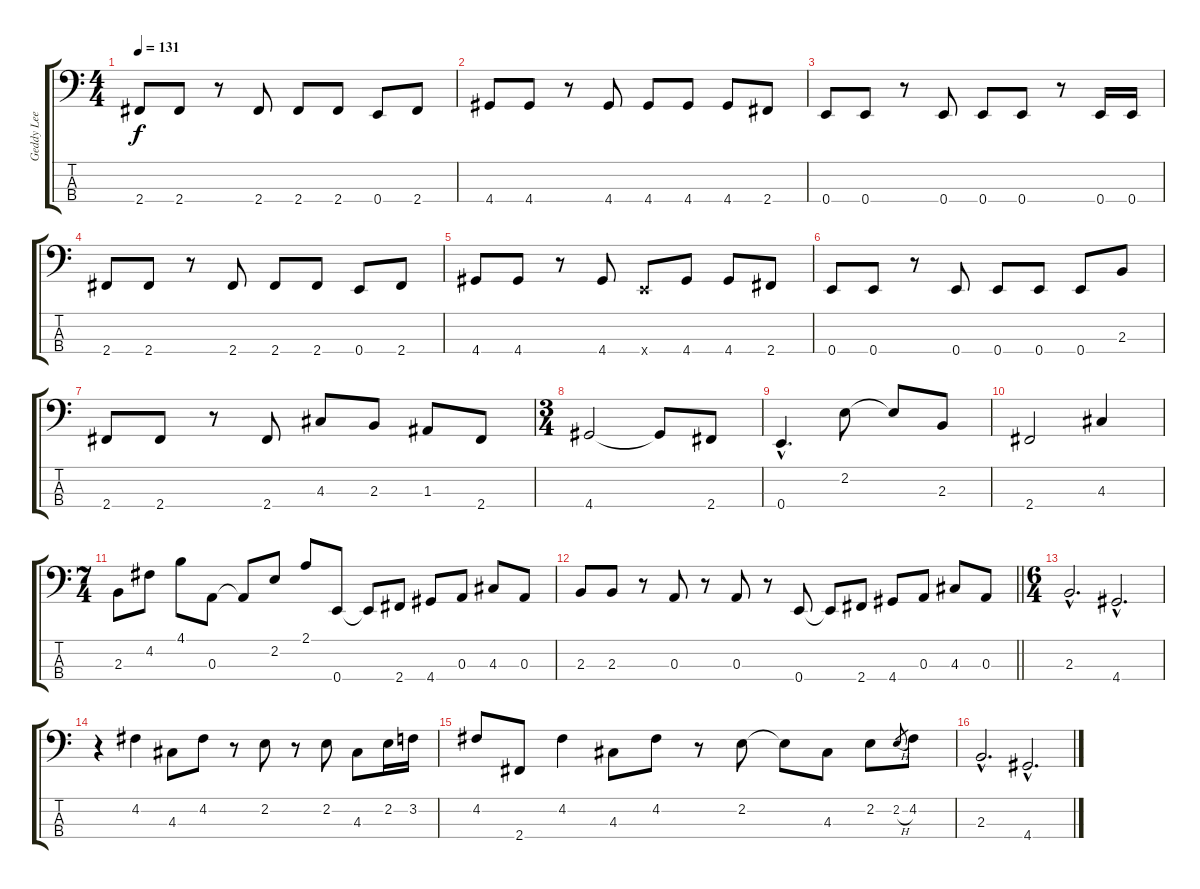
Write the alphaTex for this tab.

\track ("Geddy Lee" "Geddy Lee") {instrument electricbassfinger}
\staff {score tabs}
\tuning (G2 D2 A1 E1) {hide}
\ts (4 4)
\tempo 131
\clef f4
\ks c
2.4.8{dy f} 2.4.8 r.8 2.4.8 2.4.8 2.4.8 0.4.8 2.4.8 |
4.4.8 4.4.8 r.8 4.4.8 4.4.8 4.4.8 4.4.8 2.4.8 |
0.4.8 0.4.8 r.8 0.4.8 0.4.8 0.4.8 r.8 0.4.16 0.4.16 |
2.4.8 2.4.8 r.8 2.4.8 2.4.8 2.4.8 0.4.8 2.4.8 |
4.4.8 4.4.8 r.8 4.4.8 0.4{x}.8 4.4.8 4.4.8 2.4.8 |
0.4.8 0.4.8 r.8 0.4.8 0.4.8 0.4.8 0.4.8 2.3.8 |
2.4.8 2.4.8 r.8 2.4.8 4.3.8 2.3.8 1.3.8 2.4.8 |
\ts (3 4)
4.4.2 4.4{t}.8 2.4.8 |
0.4{hac}.4{d} 2.2.8 2.2{t}.8 2.3.8 |
2.4.2 4.3.4 |
\ts (7 4)
2.3.8 4.2.8 4.1.8 0.3.8 0.3{t}.8 2.2.8 2.1.8 0.4.8 0.4{t}.8 2.4.8 4.4.8 0.3.8 4.3.8 0.3.8 |
\barLineRight lightlight
2.3.8 2.3.8 r.8 0.3.8 r.8 0.3.8 r.8 0.4.8 0.4{t}.8 2.4.8 4.4.8 0.3.8 4.3.8 0.3.8 |
\ts (6 4)
2.3{hac}.2{d} 4.4{hac}.2{d} |
r.4 4.2.4 4.3.8 4.2.8 r.8 2.2.8 r.8 2.2.8 4.3.8 2.2.16 3.2.16 |
4.2.8 2.4.8 4.2.4 4.3.8 4.2.8 r.8 2.2.8 2.2{t}.8 4.3.8 2.2.8 2.2{h}.8{gr} 4.2.8 |
2.3{hac}.2{d} 4.4{hac}.2{d}
